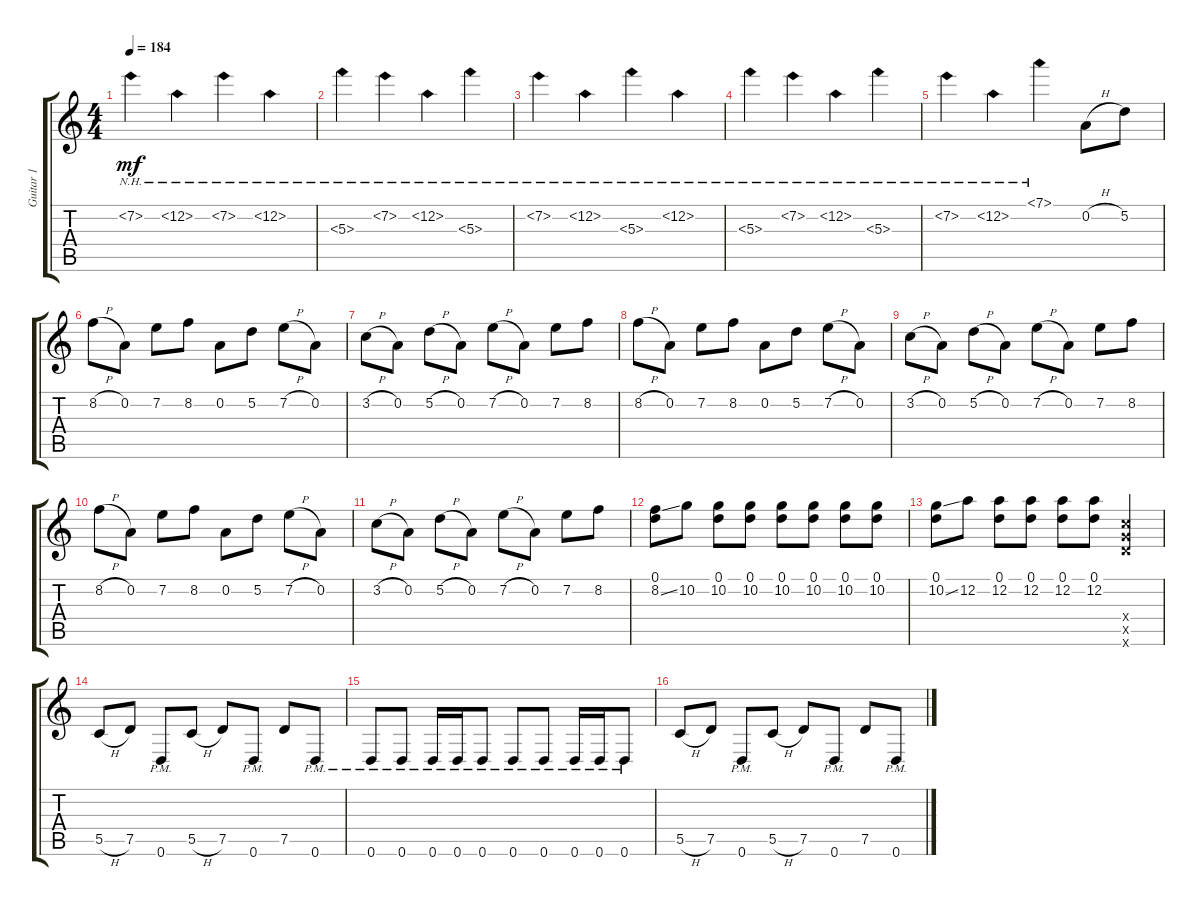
\track ("Guitar 1" "Guitar 1") {instrument overdrivenguitar}
\staff {score tabs}
\tuning (D4 A3 F3 C3 G2 D2) {hide}
\ts (4 4)
\tempo 184
\clef g2
\ks c
7.2{nh}.4{dy mf} 12.2{nh}.4 7.2{nh}.4 12.2{nh}.4 |
5.3{nh}.4 7.2{nh}.4 12.2{nh}.4 5.3{nh}.4 |
7.2{nh}.4 12.2{nh}.4 5.3{nh}.4 12.2{nh}.4 |
5.3{nh}.4 7.2{nh}.4 12.2{nh}.4 5.3{nh}.4 |
7.2{nh}.4 12.2{nh}.4 7.1{nh}.4 0.2{h}.8 5.2.8 |
8.2{h}.8 0.2.8 7.2.8 8.2.8 0.2.8 5.2.8 7.2{h}.8 0.2.8 |
3.2{h}.8 0.2.8 5.2{h}.8 0.2.8 7.2{h}.8 0.2.8 7.2.8 8.2.8 |
8.2{h}.8 0.2.8 7.2.8 8.2.8 0.2.8 5.2.8 7.2{h}.8 0.2.8 |
3.2{h}.8 0.2.8 5.2{h}.8 0.2.8 7.2{h}.8 0.2.8 7.2.8 8.2.8 |
8.2{h}.8 0.2.8 7.2.8 8.2.8 0.2.8 5.2.8 7.2{h}.8 0.2.8 |
3.2{h}.8 0.2.8 5.2{h}.8 0.2.8 7.2{h}.8 0.2.8 7.2.8 8.2.8 |
(0.1 8.2{ss}).8 10.2.8 (0.1 10.2).8 (0.1 10.2).8 (0.1 10.2).8 (0.1 10.2).8 (0.1 10.2).8 (0.1 10.2).8 |
(0.1 10.2{ss}).8 12.2.8 (0.1 12.2).8 (0.1 12.2).8 (0.1 12.2).8 (0.1 12.2).8 (12.4{x} 12.5{x} 12.6{x}).4 |
5.5{h}.8 7.5.8 0.6{pm}.8 5.5{h}.8 7.5.8 0.6{pm}.8 7.5.8 0.6{pm}.8 |
0.6{pm}.8 0.6{pm}.8 0.6{pm}.16 0.6{pm}.16 0.6{pm}.8 0.6{pm}.8 0.6{pm}.8 0.6{pm}.16 0.6{pm}.16 0.6{pm}.8 |
5.5{h}.8 7.5.8 0.6{pm}.8 5.5{h}.8 7.5.8 0.6{pm}.8 7.5.8 0.6{pm}.8
